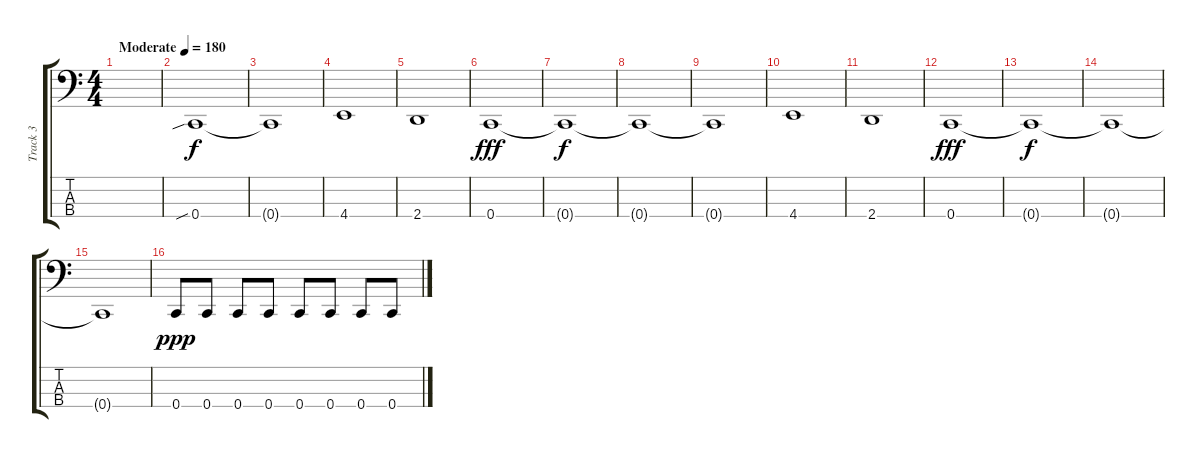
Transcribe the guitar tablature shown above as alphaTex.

\track ("Track 3" "Track 3") {instrument electricbasspick}
\staff {score tabs}
\tuning (Gb2 C2 G1 C1) {hide}
\ts (4 4)
\tempo (180 "Moderate")
\clef f4
\ks c
|
0.4{sib}.1 |
0.4{t}.1 |
4.4.1 |
2.4.1 |
0.4.1{dy fff} |
0.4{t}.1{dy f} |
0.4{t}.1 |
0.4{t}.1 |
4.4.1 |
2.4.1 |
0.4.1{dy fff} |
0.4{t}.1{dy f} |
0.4{t}.1 |
0.4{t}.1 |
0.4.8{dy ppp} 0.4.8 0.4.8 0.4.8 0.4.8 0.4.8 0.4.8 0.4.8
